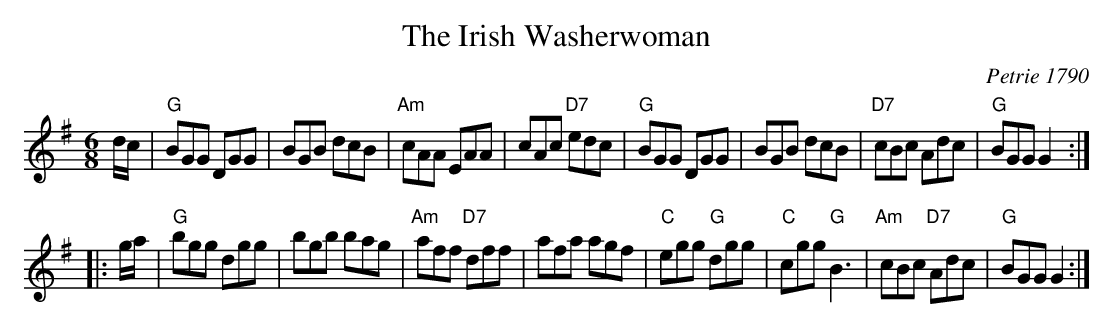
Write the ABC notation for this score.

X:1
T: The Irish Washerwoman
O: Petrie 1790
M: 6/8
L: 1/8
K: G
   d/c/ \
| "G"BGG DGG | BGB dcB | "Am"cAA EAA | cAc "D7"edc \
| "G"BGG DGG | BGB dcB | "D7"cBc Adc | "G"BGG G2 :|
|: g/a/ \
| "G"bgg dgg | bgb bag | "Am"aff "D7"dff | afa agf \
| "C"egg "G"dgg | "C"cgg "G"B3 | "Am"cBc "D7"Adc | "G"BGG G2 :|
